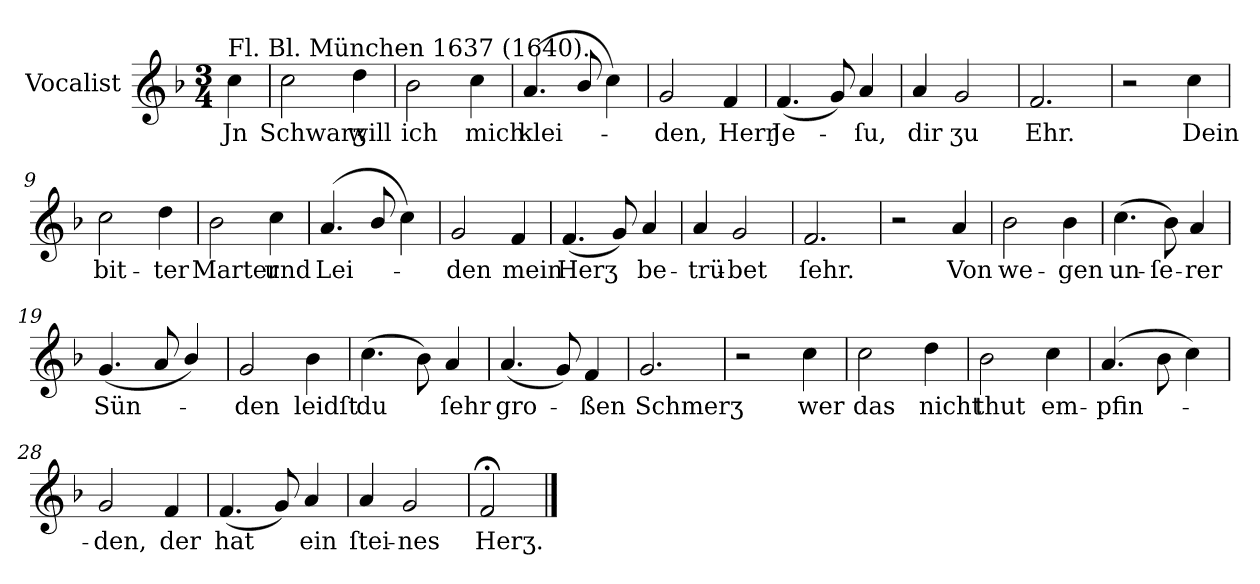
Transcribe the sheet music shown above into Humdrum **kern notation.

**kern	**text
*part1	*part1
*staff1	*staff1
*I"Vocalist	*
*k[b-]	*
*F:	*
*M3/4	*
=	=
!LO:TX:a:t=Fl. Bl. München 1637 (1640).	!
4cc	Jn
=1	=1
2cc	Schwarʒ
4dd	will
=2	=2
2b-	ich
4cc	mich
=3	=3
(4.a	klei-
8b-/	.
4cc)	.
=4	=4
2g	-den,
4f	Herr
=5	=5
(4.f	Je-
8g)	.
4a	-ſu,
=6	=6
4a	dir
2g	ʒu
=7	=7
2.f	Ehr.
=8	=8
2r	.
4cc	Dein
=9	=9
2cc	bit-
4dd	-ter
=10	=10
2b-	Marter
4cc	und
=11	=11
(4.a	Lei-
8b-/	.
4cc)	.
=12	=12
2g	-den
4f	mein
=13	=13
(4.f	Herʒ
8g)	.
4a	be-
=14	=14
4a	-trü-
2g	-bet
=15	=15
2.f	ſehr.
=16	=16
2r	.
4a	Von
=17	=17
2b-	we-
4b-	-gen
=18	=18
(4.cc	un-
8b-)	-ſe-
4a	-rer
=19	=19
(4.g	Sün-
8a	.
4b-/)	.
=20	=20
2g	-den
4b-	leidſt
=21	=21
(4.cc	du
8b-)	.
4a	ſehr
=22	=22
(4.a	gro-
8g)	.
4f	-ßen
=23	=23
2.g	Schmerʒ
=24	=24
2r	.
4cc	wer
=25	=25
2cc	das
4dd	nicht
=26	=26
2b-	thut
4cc	em-
=27	=27
(4.a	-pfin-
8b-	.
4cc)	.
=28	=28
2g	-den,
4f	der
=29	=29
(4.f	hat
8g)	.
4a	ein
=30	=30
4a	ſtei-
2g	-nes
=31	=31
2f;<	Herʒ.
==	==
*-	*-
